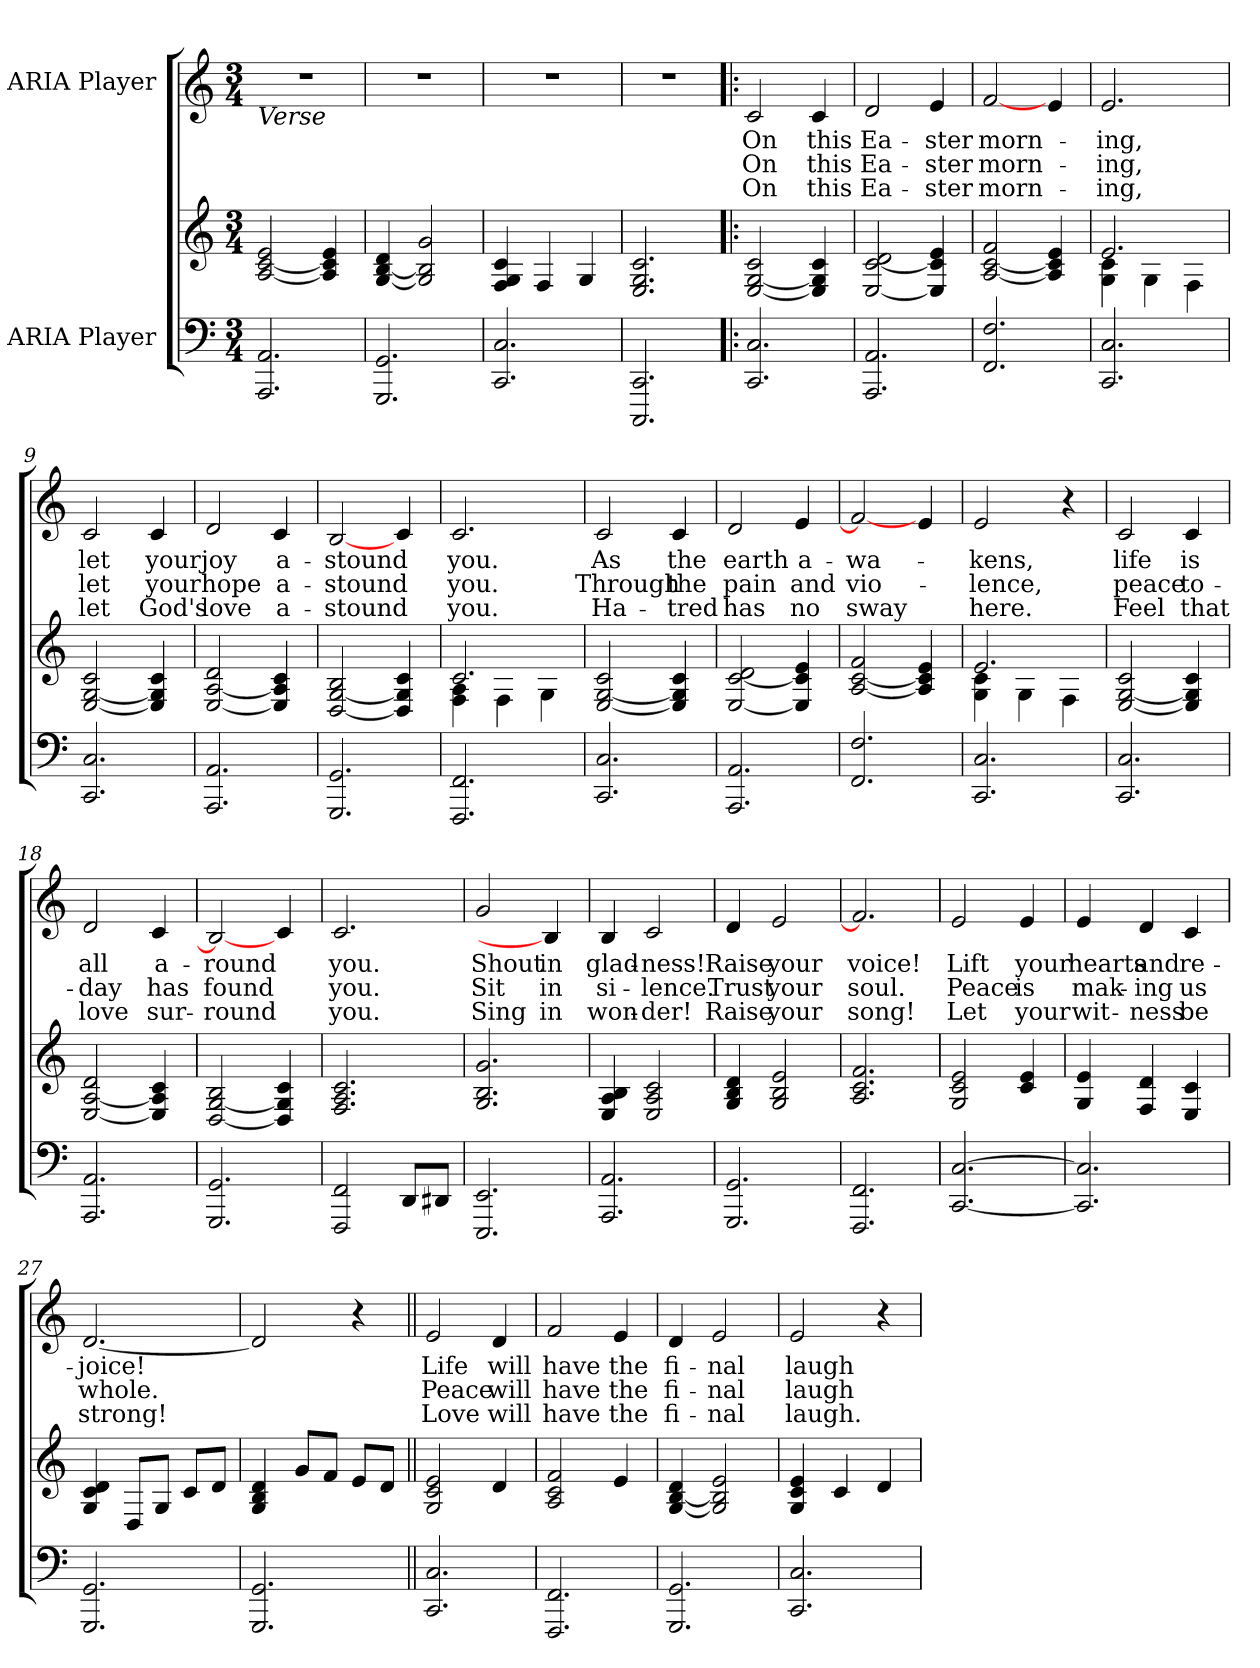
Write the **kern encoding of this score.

**kern	**kern	**kern	**text	**text	**text
*part2	*part2	*part1	*part1	*part1	*part1
*staff3	*staff2	*staff1	*staff1	*staff1	*staff1
*I"ARIA Player	*	*I"ARIA Player	*	*	*
*clefF4	*clefG2	*clefG2	*	*	*
*k[]	*k[]	*k[]	*	*	*
*M3/4	*M3/4	*M3/4	*	*	*
=1	=1	=1	=1	=1	=1
!	!	!LO:TX:b:i:t=Verse	!	!	!
2.AAA/ 2.AA/	[2A/ [2c/ 2e/	2.r	.	.	.
.	4A/] 4c/] 4e/	.	.	.	.
=2	=2	=2	=2	=2	=2
2.GGG/ 2.GG/	[4G/ [4B/ 4d/	2.r	.	.	.
.	2G/] 2B/] 2g/	.	.	.	.
=3	=3	=3	=3	=3	=3
2.CC/ 2.C/	4F/ 4G/ 4c/	2.r	.	.	.
.	4F/	.	.	.	.
.	4G/	.	.	.	.
=4	=4	=4	=4	=4	=4
2.CCC/ 2.CC/	2.E/ 2.G/ 2.c/	2.r	.	.	.
=5!|:	=5!|:	=5!|:	=5!|:	=5!|:	=5!|:
!	!	!	!LO:LY:b	!LO:LY:b	!LO:LY:b
2.CC/ 2.C/	[2E/ [2G/ 2c/	2c/	On	On	On
!	!	!	!LO:LY:b	!LO:LY:b	!LO:LY:b
.	4E/] 4G/] 4c/	4c/	this	this	this
=6	=6	=6	=6	=6	=6
!	!	!	!LO:LY:b	!LO:LY:b	!LO:LY:b
2.AAA/ 2.AA/	[2E/ [2c/ 2d/	2d/	Ea-	Ea-	Ea-
!	!	!	!LO:LY:b	!LO:LY:b	!LO:LY:b
.	4E/] 4c/] 4e/	4e/	-ster	-ster	-ster
=7	=7	=7	=7	=7	=7
!	!	!	!LO:LY:b	!LO:LY:b	!LO:LY:b
2.FF/ 2.F/	[2A/ [2c/ 2f/	[2f/	morn-	morn-	morn-
.	4A/] 4c/] 4e/	4e/	.	.	.
!!LO:LB:g=z
=8	=8	=8	=8	=8	=8
*	*^	*	*	*	*
!	!	!	!	!LO:LY:b	!LO:LY:b	!LO:LY:b
2.CC/ 2.C/	2.e/	4G\ 4c\	2.e/	-ing,	-ing,	-ing,
.	.	4G\	.	.	.	.
.	.	4F\	.	.	.	.
=9	=9	=9	=9	=9	=9	=9
!	!	!	!	!LO:LY:b	!LO:LY:b	!LO:LY:b
*	*v	*v	*	*	*	*
2.CC/ 2.C/	[2E/ [2G/ 2c/	2c/	let	let	let
!	!	!	!LO:LY:b	!LO:LY:b	!LO:LY:b
.	4E/] 4G/] 4c/	4c/	your	your	God's
=10	=10	=10	=10	=10	=10
!	!	!	!LO:LY:b	!LO:LY:b	!LO:LY:b
2.AAA/ 2.AA/	[2E/ [2A/ 2d/	2d/	joy	hope	love
!	!	!	!LO:LY:b	!LO:LY:b	!LO:LY:b
.	4E/] 4A/] 4c/	4c/	a-	a-	a-
=11	=11	=11	=11	=11	=11
!	!	!	!LO:LY:b	!LO:LY:b	!LO:LY:b
2.GGG/ 2.GG/	[2D/ [2G/ 2B/	[2B/	-stound	-stound	-stound
.	4D/] 4G/] 4c/	4c/	.	.	.
=12	=12	=12	=12	=12	=12
*	*^	*	*	*	*
!	!	!	!	!LO:LY:b	!LO:LY:b	!LO:LY:b
2.FFF/ 2.FF/	2.c/	4F\ 4A\	2.c/	you.	you.	you.
.	.	4F\	.	.	.	.
.	.	4G\	.	.	.	.
=13	=13	=13	=13	=13	=13	=13
!	!	!	!	!LO:LY:b	!LO:LY:b	!LO:LY:b
*	*v	*v	*	*	*	*
2.CC/ 2.C/	[2E/ [2G/ 2c/	2c/	As	Through	Ha-
!	!	!	!LO:LY:b	!LO:LY:b	!LO:LY:b
.	4E/] 4G/] 4c/	4c/	the	the	-tred
=14	=14	=14	=14	=14	=14
!	!	!	!LO:LY:b	!LO:LY:b	!LO:LY:b
2.AAA/ 2.AA/	[2E/ [2c/ 2d/	2d/	earth	pain	has
!	!	!	!LO:LY:b	!LO:LY:b	!LO:LY:b
.	4E/] 4c/] 4e/	4e/	a-	and	no
!!LO:LB:g=z
=15	=15	=15	=15	=15	=15
!	!	!	!LO:LY:b	!LO:LY:b	!LO:LY:b
2.FF/ 2.F/	[2A/ [2c/ 2f/	2f/_	-wa-	vio-	sway
.	4A/] 4c/] 4e/	4e/	.	.	.
!!LO:LB:g=z
=16	=16	=16	=16	=16	=16
*	*^	*	*	*	*
!	!	!	!	!LO:LY:b	!LO:LY:b	!LO:LY:b
2.CC/ 2.C/	2.e/	4G\ 4c\	2e/	-kens,	-lence,	here.
.	.	4G\	.	.	.	.
.	.	4F\	4r	.	.	.
=17	=17	=17	=17	=17	=17	=17
!	!	!	!	!LO:LY:b	!LO:LY:b	!LO:LY:b
*	*v	*v	*	*	*	*
2.CC/ 2.C/	[2E/ [2G/ 2c/	2c/	life	peace	Feel
!	!	!	!LO:LY:b	!LO:LY:b	!LO:LY:b
.	4E/] 4G/] 4c/	4c/	is	to-	that
=18	=18	=18	=18	=18	=18
!	!	!	!LO:LY:b	!LO:LY:b	!LO:LY:b
2.AAA/ 2.AA/	[2E/ [2A/ 2d/	2d/	all	-day	love
!	!	!	!LO:LY:b	!LO:LY:b	!LO:LY:b
.	4E/] 4A/] 4c/	4c/	a-	has	sur-
=19	=19	=19	=19	=19	=19
!	!	!	!LO:LY:b	!LO:LY:b	!LO:LY:b
2.GGG/ 2.GG/	[2D/ [2G/ 2B/	2B/_	-round	found	-round
.	4D/] 4G/] 4c/	4c/	.	.	.
=20	=20	=20	=20	=20	=20
!	!	!	!LO:LY:b	!LO:LY:b	!LO:LY:b
2FFF/ 2FF/	2.F/ 2.A/ 2.c/	2.c/	you.	you.	you.
8DD/L	.	.	.	.	.
8DD#X/J	.	.	.	.	.
=21	=21	=21	=21	=21	=21
!	!	!	!LO:LY:b	!LO:LY:b	!LO:LY:b
2.EEE/ 2.EE/	2.G/ 2.B/ 2.g/	2g/	Shout	Sit	Sing
!	!	!	!LO:LY:b	!LO:LY:b	!LO:LY:b
.	.	4B/]	in	in	in
=22	=22	=22	=22	=22	=22
!	!	!	!LO:LY:b	!LO:LY:b	!LO:LY:b
2.AAA/ 2.AA/	4E/ 4A/ 4B/	4B/	glad-	si-	won-
!	!	!	!LO:LY:b	!LO:LY:b	!LO:LY:b
.	2E/ 2A/ 2c/	2c/	-ness!	-lence.	-der!
!!LO:LB:g=z
=23	=23	=23	=23	=23	=23
!	!	!	!LO:LY:b	!LO:LY:b	!LO:LY:b
2.GGG/ 2.GG/	4G/ 4B/ 4d/	4d/	Raise	Trust	Raise
!	!	!	!LO:LY:b	!LO:LY:b	!LO:LY:b
.	2G/ 2B/ 2e/	2e/	your	your	your
!!LO:LB:g=z
=24	=24	=24	=24	=24	=24
!	!	!	!LO:LY:b	!LO:LY:b	!LO:LY:b
2.FFF/ 2.FF/	2.A/ 2.c/ 2.f/	2.f/]	voice!	soul.	song!
=25	=25	=25	=25	=25	=25
!	!	!	!LO:LY:b	!LO:LY:b	!LO:LY:b
[2.CC/ [2.C/	2G/ 2c/ 2e/	2e/	Lift	Peace	Let
!	!	!	!LO:LY:b	!LO:LY:b	!LO:LY:b
.	4c/ 4e/	4e/	your	is	your
=26	=26	=26	=26	=26	=26
!	!	!	!LO:LY:b	!LO:LY:b	!LO:LY:b
2.CC/] 2.C/]	4G/ 4e/	4e/	hearts	mak-	wit-
!	!	!	!LO:LY:b	!LO:LY:b	!LO:LY:b
.	4F/ 4d/	4d/	and	-ing	-ness
!	!	!	!LO:LY:b	!LO:LY:b	!LO:LY:b
.	4E/ 4c/	4c/	re-	us	be
=27	=27	=27	=27	=27	=27
!	!	!	!LO:LY:b	!LO:LY:b	!LO:LY:b
2.GGG/ 2.GG/	4G/ 4c/ 4d/	[2.d/	-joice!	whole.	strong!
.	8D/L	.	.	.	.
.	8G/J	.	.	.	.
.	8c/L	.	.	.	.
.	8d/J	.	.	.	.
=28	=28	=28	=28	=28	=28
2.GGG/ 2.GG/	4G/ 4B/ 4d/	2d/]	.	.	.
.	8g/L	.	.	.	.
.	8f/J	.	.	.	.
.	8e/L	4r	.	.	.
.	8d/J	.	.	.	.
=29||	=29||	=29||	=29||	=29||	=29||
!	!	!	!LO:LY:b	!LO:LY:b	!LO:LY:b
2.CC/ 2.C/	2G/ 2c/ 2e/	2e/	Life	Peace	Love
!	!	!	!LO:LY:b	!LO:LY:b	!LO:LY:b
.	4d/	4d/	will	will	will
!!LO:LB:g=z
=30	=30	=30	=30	=30	=30
!	!	!	!LO:LY:b	!LO:LY:b	!LO:LY:b
2.FFF/ 2.FF/	2A/ 2c/ 2f/	2f/	have	have	have
!	!	!	!LO:LY:b	!LO:LY:b	!LO:LY:b
.	4e/	4e/	the	the	the
!!LO:LB:g=z
=31	=31	=31	=31	=31	=31
!	!	!	!LO:LY:b	!LO:LY:b	!LO:LY:b
2.GGG/ 2.GG/	[4G/ [4B/ 4d/	4d/	fi-	fi-	fi-
!	!	!	!LO:LY:b	!LO:LY:b	!LO:LY:b
.	2G/] 2B/] 2e/	2e/	-nal	-nal	-nal
=32	=32	=32	=32	=32	=32
!	!	!	!LO:LY:b	!LO:LY:b	!LO:LY:b
2.CC/ 2.C/	4G/ 4c/ 4e/	2e/	laugh	laugh	laugh.
.	4c/	.	.	.	.
.	4d/	4r	.	.	.
=	=	=	=	=	=
*-	*-	*-	*-	*-	*-
